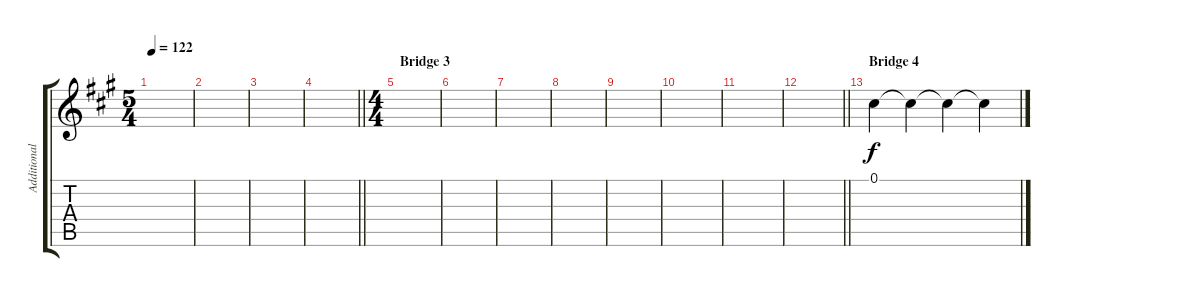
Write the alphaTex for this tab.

\track ("Additional Guitars" "Additional") {instrument overdrivenguitar}
\staff {score tabs}
\tuning (Db4 Ab3 E3 B2 Gb2 Db2) {hide}
\ts (5 4)
\tempo 122
\clef g2
\ks f#minor
|
|
|
\barLineRight lightlight
|
\ts (4 4)
\section ("" "Bridge 3")
|
|
|
|
|
|
|
\barLineRight lightlight
|
\section ("" "Bridge 4")
0.1.4 0.1{t}.4 0.1{t}.4 0.1{t}.4
